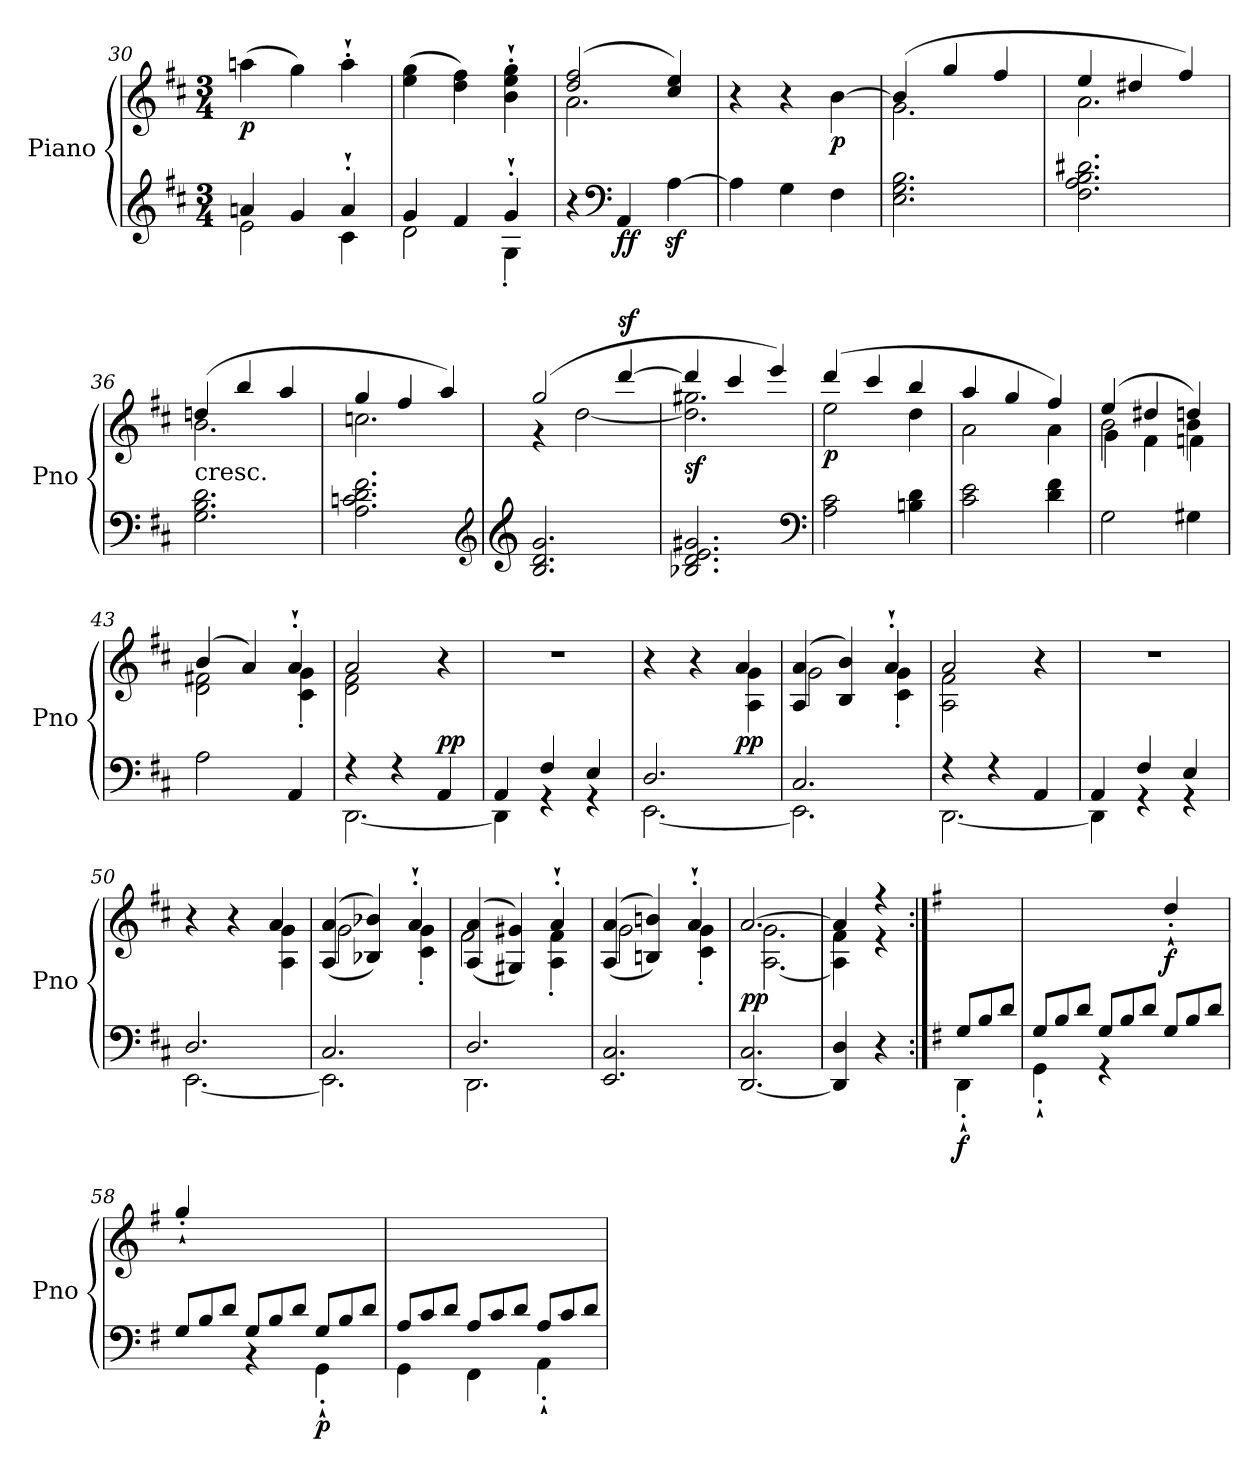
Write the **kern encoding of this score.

**kern	**kern	**dynam
*part1	*part1	*part1
*staff2	*staff1	*staff1/2
*I"Piano	*	*
*I'Pno	*	*
!!LO:LB:g=z
*clefG2	*clefG2	*
*k[f#c#]	*k[f#c#]	*
*D:	*D:	*
*M3/4	*M3/4	*
=30	=30	=30
*^	*	*
!	!	!	!LO:DY:b
4an/	2e\	(4aan\	p
4g/	.	4gg\)	.
4a`'/	4c#\	4aa`'\	.
=31	=31	=31	=31
4g/	2d\	(4ee\ 4gg\	.
4f#/	.	4dd\ 4ff#\)	.
4g`'/	4G'\	4b\`' 4ee\`' 4gg\`'	.
*v	*v	*	*
=32	=32	=32
*	*^	*
4r	(2dd/ 2ff#/	2.a\	.
*clefF4	*	*	*
!	!	!	!LO:DY:b=2
4AA/	.	.	ff
[4Az<\	4cc#/ 4ee/)	.	.
*	*v	*v	*
=33	=33	=33
4A\]	4r	.
4G\	4r	.
!	!	!LO:DY:b
4F#\	[4b\	p
=34	=34	=34
*	*^	*
2.E\ 2.G\ 2.B\	(4b/]	2.g\	.
.	4gg/	.	.
.	4ff#/	.	.
=35	=35	=35	=35
2.F#\ 2.A\ 2.B\ 2.d#X\	4ee/	2.a\	.
.	4dd#X/	.	.
.	4ff#/)	.	.
=36	=36	=36	=36
!	!LO:TX:b:t=cresc.	!	!
2.G\ 2.B\ 2.d\	(4ddn/	2.b\	.
.	4bb/	.	.
.	4aa/	.	.
=37	=37	=37	=37
2.A\ 2.cn\ 2.d\ 2.f#\	4gg/	2.ccn\	.
.	4ff#/	.	.
.	4aa/)	.	.
*clefG2	*	*	*
!!LO:LB:g=z	!!
=38	=38	=38	=38
*clefG2	*	*	*
2.B/ 2.d/ 2.g/	(2gg/	4r	.
.	.	[2dd\	.
!	!	!	!LO:DY:a
.	[4ddd/	.	sf
=39	=39	=39	=39
!	!	!	!LO:DY:b
2.B-X/ 2.d/ 2.e/ 2.g#X/	4ddd/]	2.dd\] 2.gg#X\	sf
.	4ccc#/	.	.
.	4eee/)	.	.
*clefF4	*	*	*
=40	=40	=40	=40
!	!	!	!LO:DY:b
2A\ 2c#\	(4ddd/	2ee\	p
.	4ccc#/	.	.
4Bn\ 4d\	4bb/	4dd\	.
=41	=41	=41	=41
2c#\ 2e\	4aa/	2a\	.
.	4gg/	.	.
4d\ 4f#\	4ff#/)	4a\	.
=42	=42	=42	=42
*	*	*^	*
2G\	(4ee/	2b\	4g\	.
.	4dd#X/	.	4f#\	.
4G#X\	4ddn/)	4b\	4fn\	.
*	*	*v	*v	*
=43	=43	=43	=43
2A\	(4b/	2d\ 2f#X\	.
.	4a/)	.	.
4AA/	4a`'/	4c#\' 4g\'	.
=44	=44	=44	=44
*^	*	*	*
4r	[2.DD\	2a/	2d\ 2f#\	.
4r	.	.	.	.
!	!	!	!	!LO:DY:a=2
4AA/	.	4r	4ryy	pp
*	*	*v	*v	*
=45	=45	=45	=45
4AA/	4DD\]	2.r	.
4F#/	4rGG	.	.
4E/	4rGG	.	.
=46	=46	=46	=46
*	*	*^	*
2.D/	[2.EE\	4r	2ryy	.
.	.	4r	.	.
!	!	!	!	!LO:DY:b
.	.	4a/	4A\ 4g\	pp
=47	=47	=47	=47	=47
2.C#/	2.EE\]	(4A/ 4a/	2g\	.
.	.	4B/ 4b/)	.	.
.	.	4a`'/	4c#\' 4g\'	.
!!LO:PB:g=z	!!
=48	=48	=48	=48	=48
4r	[2.DD\	2a/	2A\ 2f#\	.
4r	.	.	.	.
4AA/	.	4r	4ryy	.
*	*	*v	*v	*
=49	=49	=49	=49
4AA/	4DD\]	2.r	.
4F#/	4rGG	.	.
4E/	4rGG	.	.
=50	=50	=50	=50
*	*	*^	*
2.D/	[2.EE\	4r	2ryy	.
.	.	4r	.	.
.	.	4a/	4A\ 4g\	.
=51	=51	=51	=51	=51
2.C#/	2.EE\]	((4A/ 4a/	2g\	.
.	.	4B-X/ 4b-X/))	.	.
.	.	4a`'/	4c#\' 4g\'	.
=52	=52	=52	=52	=52
2.D/	2.DD\	((4A/ 4a/	2f#\	.
.	.	4G#X/ 4g#X/))	.	.
.	.	4a`'/	4A\' 4f#\'	.
*v	*v	*	*	*
=53	=53	=53	=53
2.EE/ 2.C#/	((4A/ 4a/	2g\	.
.	4Bn/ 4bn/))	.	.
.	4a`'/	4c#\' 4g\'	.
=54	=54	=54	=54
!	!	!	!LO:DY:b
[2.DD/ 2.C#/	[2.a/	[2.A\ 2.g\	pp
=55	=55	=55	=55
4DD/] 4D/	4a/]	4A\] 4f#\	.
4r	4r	4r	.
*	*v	*v	*
!!LO:LB:g=z
=56:|!	=56:|!	=56:|!
*k[f#]	*k[f#]	*
*G:	*G:	*
*Xtuplet	*	*
*^	*^	*
!	!	!LO:TX:a:t=TRIO	!	!
!	!	!	!	!LO:DY:b=2
*	*	*v	*v	*
12G/L	4DD`'\	4ryy	f
12B/	.	.	.
12d/J	.	.	.
=57	=57	=57	=57
12G/L	4GG`'\	2ryy	.
12B/	.	.	.
12d/J	.	.	.
12G/L	4rGG	.	.
12B/	.	.	.
12d/J	.	.	.
!	!	!	!LO:DY:b
12G/L	4ryy	4dd`'/	f
12B/	.	.	.
12d/J	.	.	.
=58	=58	=58	=58
12G/L	4ryy	4gg`'/	.
12B/	.	.	.
12d/J	.	.	.
12G/L	4rBB	2ryy	.
12B/	.	.	.
12d/J	.	.	.
!	!	!	!LO:DY:b=2
12G/L	4GG`'\	.	p
12B/	.	.	.
12d/J	.	.	.
=59	=59	=59	=59
12A/L	4GG\	2.ryy	.
12c/	.	.	.
12d/J	.	.	.
12A/L	4FF#\	.	.
12c/	.	.	.
12d/J	.	.	.
12A/L	4AA`'\	.	.
12c/	.	.	.
12d/J	.	.	.
*v	*v	*	*
=	=	=
*-	*-	*-
